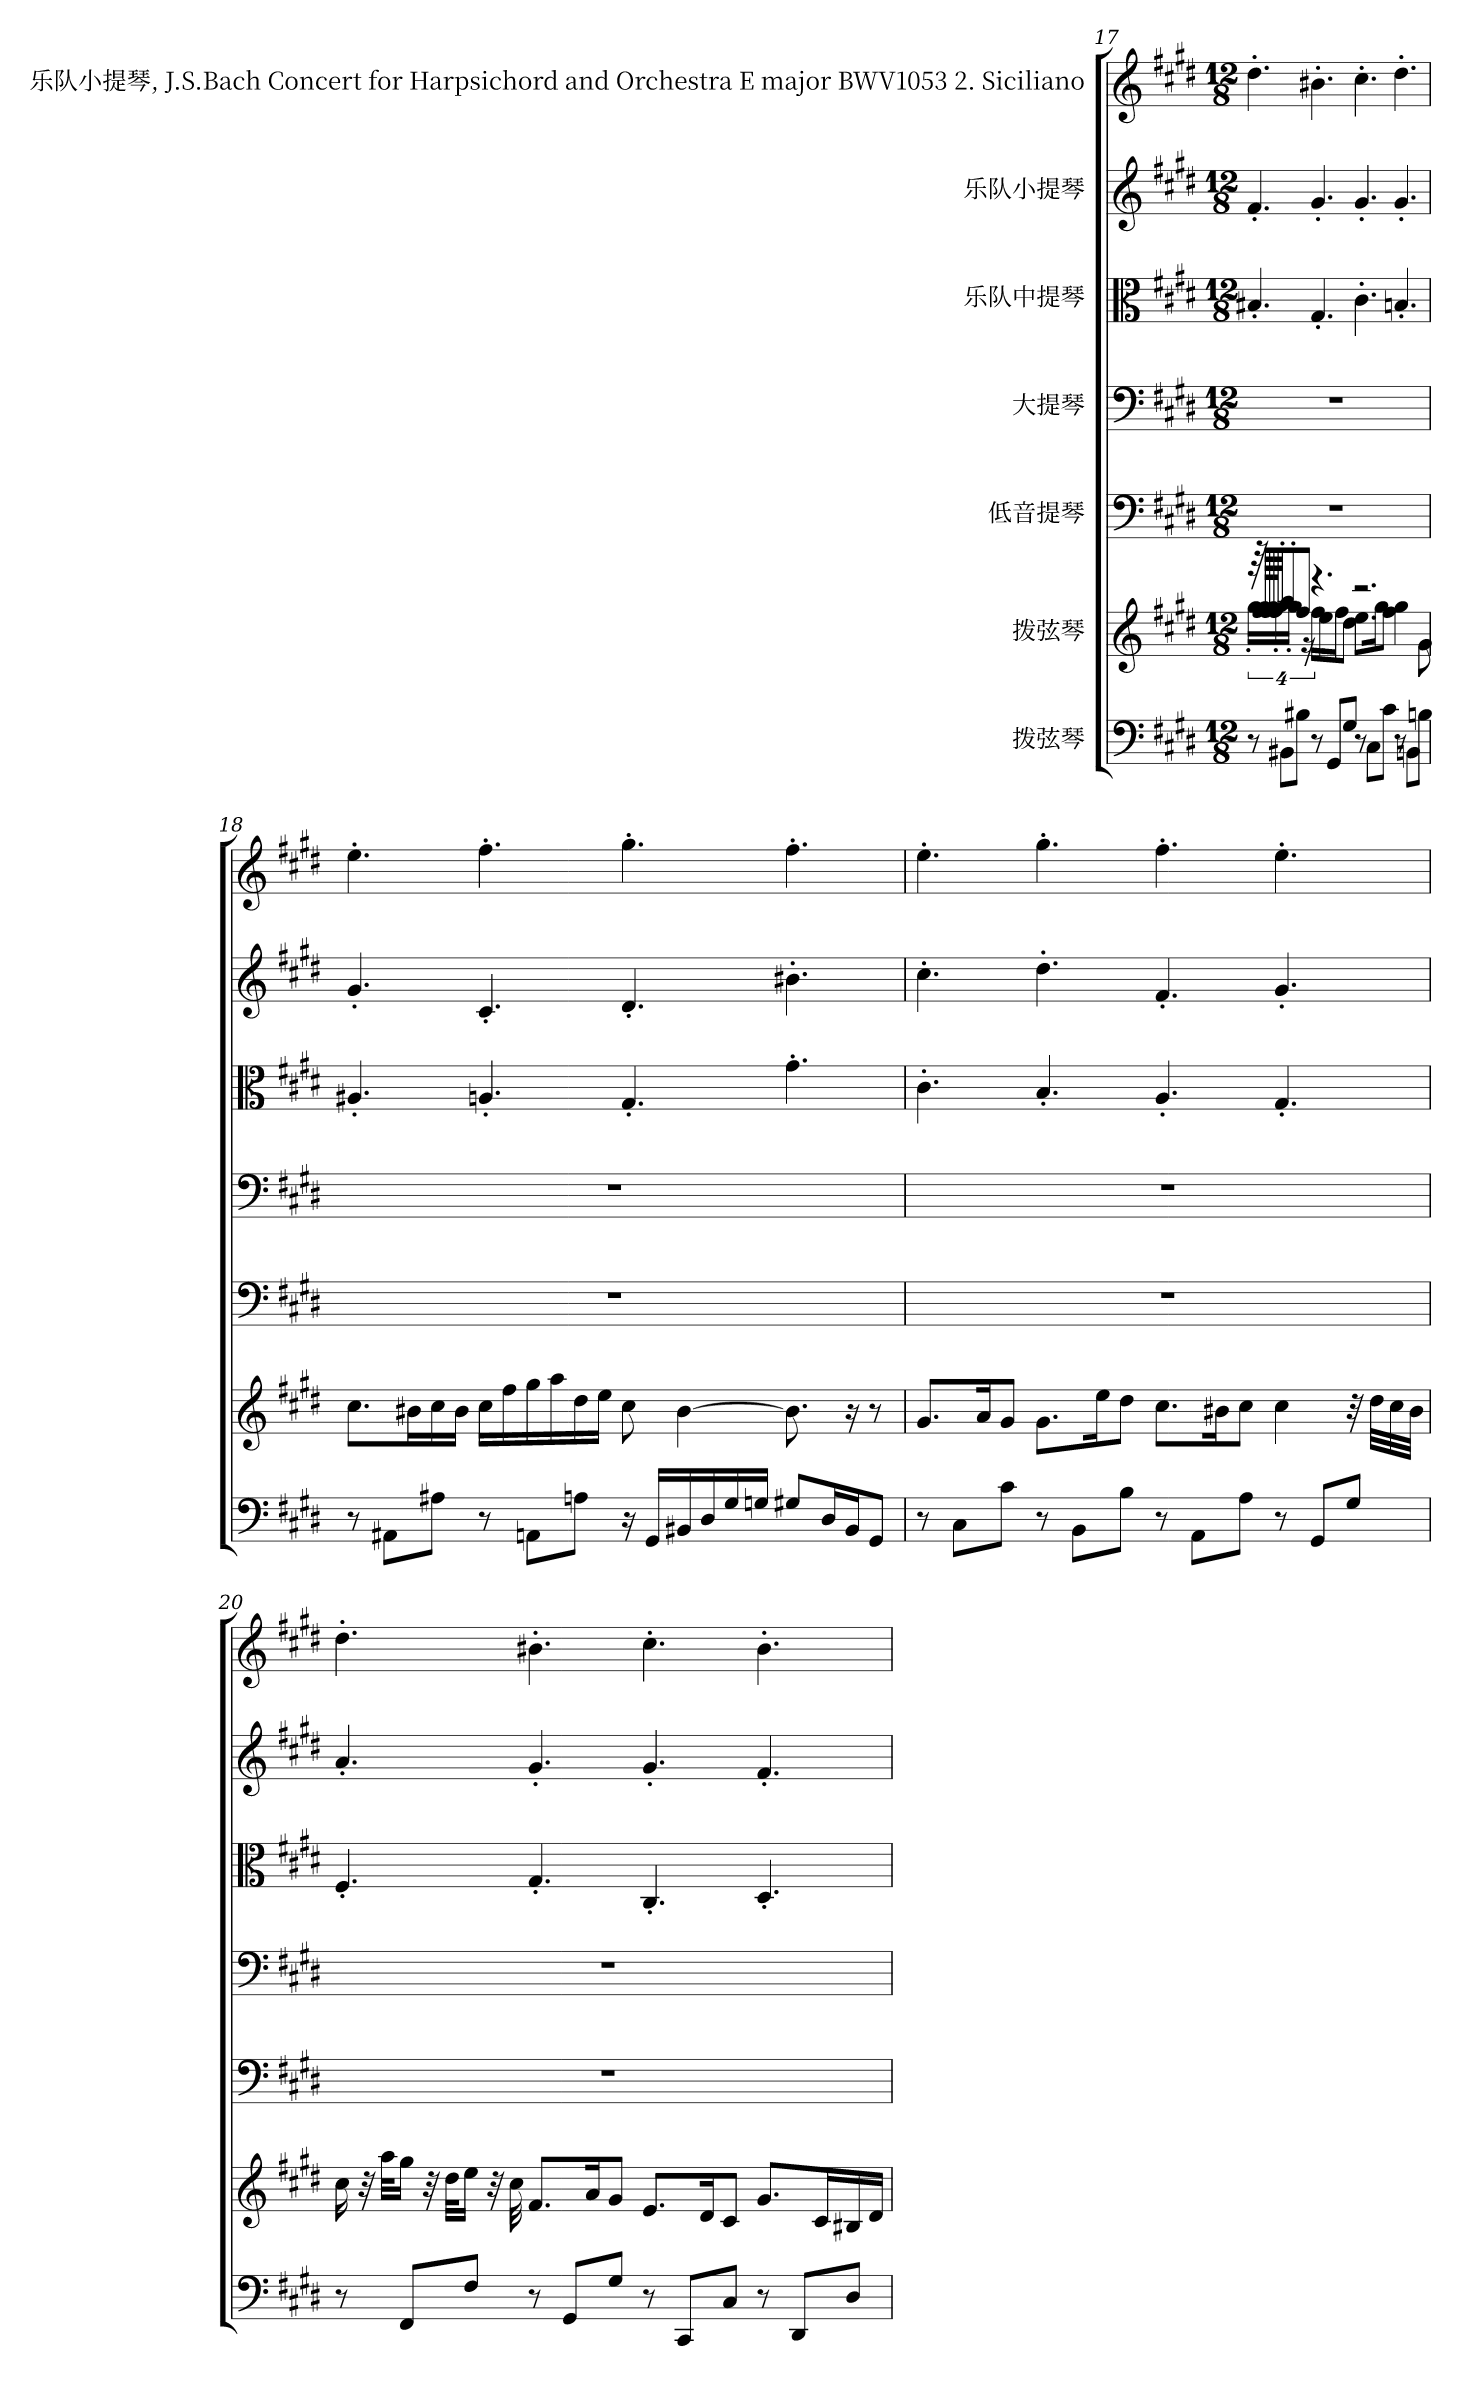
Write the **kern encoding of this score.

**kern	**kern	**kern	**kern	**kern	**kern	**kern
*part7	*part6	*part5	*part4	*part3	*part2	*part1
*staff7	*staff6	*staff5	*staff4	*staff3	*staff2	*staff1
*I"拨弦琴	*I"拨弦琴	*I"低音提琴	*I"大提琴	*I"乐队中提琴	*I"乐队小提琴	*I"乐队小提琴, J.S.Bach Concert for Harpsichord and Orchestra E major BWV1053 2. Siciliano
!!LO:PB:g=z
*clefF4	*clefG2	*clefF4	*clefF4	*clefC3	*clefG2	*clefG2
*	*	*ITrd7c12	*	*	*	*
*k[f#c#g#d#]	*k[f#c#g#d#]	*k[f#c#g#d#]	*k[f#c#g#d#]	*k[f#c#g#d#]	*k[f#c#g#d#]	*k[f#c#g#d#]
*M12/8	*M12/8	*M12/8	*M12/8	*M12/8	*M12/8	*M12/8
=17	=17	=17	=17	=17	=17	=17
*	*^	*	*	*	*	*
8r	64r	32%3gg#'\L	1.r	1.r	4.B#X'/	4.f#'/	4.dd#'\
.	64ff#/LLLL	.	.	.	.	.	.
.	64gg#/	.	.	.	.	.	.
.	64ff#/	.	.	.	.	.	.
.	64gg#/J	.	.	.	.	.	.
.	32.ff#'/JJ	.	.	.	.	.	.
.	.	32%3gg#'\	.	.	.	.	.
8BB#X\L	8aa'/	.	.	.	.	.	.
.	.	32%3gg#'\J	.	.	.	.	.
8B#X\J	8ff#/J	.	.	.	.	.	.
.	.	32%3r	.	.	.	.	.
8r	4.r	16ff#\KL	.	.	4.G#'/	4.g#'/	4.b#X'\
.	.	8ee\	.	.	.	.	.
8GG#/L	.	.	.	.	.	.	.
.	.	16ff#\K	.	.	.	.	.
8G#/J	.	8dd#\J	.	.	.	.	.
8r	2.r	8.ee\L	.	.	4.c#'\	4.g#'/	4.cc#'\
8C#\L	.	.	.	.	.	.	.
.	.	16gg#\K	.	.	.	.	.
8c#\J	.	8ff#\J	.	.	.	.	.
8r	.	4gg#\	.	.	4.Bn'/	4.g#'/	4.dd#'\
8BBn\L	.	.	.	.	.	.	.
8Bn\J	.	8g#\	.	.	.	.	.
*	*v	*v	*	*	*	*	*
!!LO:PB:g=z
=18	=18	=18	=18	=18	=18	=18
8r	8.cc#\L	1.r	1.r	4.A#X'/	4.g#'/	4.ee'\
8AA#X\L	.	.	.	.	.	.
.	16b#X\L	.	.	.	.	.
8A#X\J	16cc#\	.	.	.	.	.
.	16b#\JJ	.	.	.	.	.
8r	16cc#\LL	.	.	4.An'/	4.c#'/	4.ff#'\
.	16ff#\	.	.	.	.	.
8AAn\L	16gg#\	.	.	.	.	.
.	16aa\	.	.	.	.	.
8An\J	16dd#\	.	.	.	.	.
.	16ee\JJ	.	.	.	.	.
16r	8cc#\	.	.	4.G#'/	4.d#'/	4.gg#'\
16GG#/LL	.	.	.	.	.	.
16BB#X/	[4b#\	.	.	.	.	.
16D#/	.	.	.	.	.	.
16G#/	.	.	.	.	.	.
16Gn/JJ	.	.	.	.	.	.
8G#X/L	8.b#\]	.	.	4.g#'\	4.b#X'\	4.ff#'\
16D#/L	.	.	.	.	.	.
16BB#/J	16r	.	.	.	.	.
8GG#/J	8r	.	.	.	.	.
=19	=19	=19	=19	=19	=19	=19
8r	8.g#/L	1.r	1.r	4.c#'\	4.cc#'\	4.ee'\
8C#\L	.	.	.	.	.	.
.	16a/K	.	.	.	.	.
8c#\J	8g#/J	.	.	.	.	.
8r	8.g#\L	.	.	4.B'/	4.dd#'\	4.gg#'\
8BB\L	.	.	.	.	.	.
.	16ee\K	.	.	.	.	.
8B\J	8dd#\J	.	.	.	.	.
8r	8.cc#\L	.	.	4.A'/	4.f#'/	4.ff#'\
8AA\L	.	.	.	.	.	.
.	16b#X\K	.	.	.	.	.
8A\J	8cc#\J	.	.	.	.	.
8r	4cc#\	.	.	4.G#'/	4.g#'/	4.ee'\
8GG#/L	.	.	.	.	.	.
8G#/J	32r	.	.	.	.	.
.	32dd#\LLL	.	.	.	.	.
.	32cc#\	.	.	.	.	.
.	32b#\JJJ	.	.	.	.	.
!!LO:PB:g=z
=20	=20	=20	=20	=20	=20	=20
8r	16cc#\	1.r	1.r	4.F#'/	4.a'/	4.dd#'\
.	32r	.	.	.	.	.
.	32aa\KLL	.	.	.	.	.
8FF#/L	16gg#\JJ	.	.	.	.	.
.	32r	.	.	.	.	.
.	32dd#\KLL	.	.	.	.	.
8F#/J	16ee\JJ	.	.	.	.	.
.	32r	.	.	.	.	.
.	32cc#\	.	.	.	.	.
8r	8.f#/L	.	.	4.G#'/	4.g#'/	4.b#X'\
8GG#/L	.	.	.	.	.	.
.	16a/K	.	.	.	.	.
8G#/J	8g#/J	.	.	.	.	.
8r	8.e/L	.	.	4.C#'/	4.g#'/	4.cc#'\
8CC#/L	.	.	.	.	.	.
.	16d#/K	.	.	.	.	.
8C#/J	8c#/J	.	.	.	.	.
8r	8.g#/L	.	.	4.D#'/	4.f#'/	4.b#'\
8DD#/L	.	.	.	.	.	.
.	16c#/L	.	.	.	.	.
8D#/J	16B#X/	.	.	.	.	.
.	16d#/JJ	.	.	.	.	.
=	=	=	=	=	=	=
*-	*-	*-	*-	*-	*-	*-
